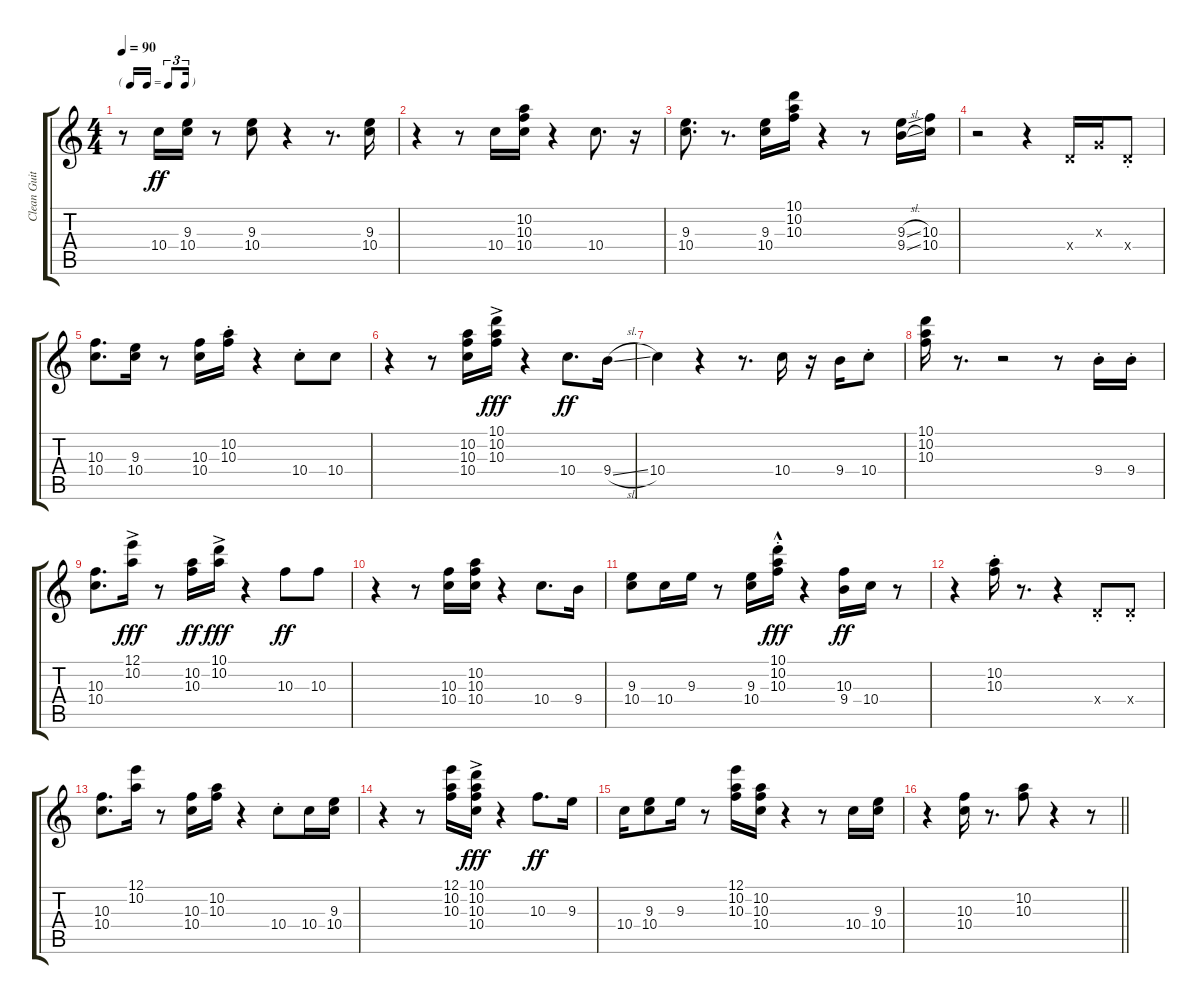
\track ("Clean Guit" "Clean Guit") {instrument electricguitarclean}
\staff {score tabs}
\tuning (E4 B3 G3 D3 A2 E2) {hide}
\ts (4 4)
\tf triplet16th
\tempo 90
\clef g2
\ks c
r.8{dy ff} 10.4.16 (9.3 10.4).16 r.8 (9.3 10.4).8 r.4 r.8{d} (9.3 10.4).16 |
r.4 r.8 10.4.16 (10.2 10.3 10.4).16 r.4 10.4.8{d} r.16 |
(9.3 10.4).8{d} r.8{d} (9.3 10.4).16 (10.1 10.2 10.3).16 r.4 r.8 (9.3{sl} 9.4{sl}).16 (10.3 10.4).16 |
r.2 r.4 0.4{x}.16 0.3{x}.16 0.4{st x}.8 |
(10.3 10.4).8{d} (9.3 10.4).16 r.8 (10.3 10.4).16 (10.2{st} 10.3{st}).16 r.4 10.4{st}.8 10.4.8 |
r.4 r.8 (10.2 10.3 10.4).16 (10.1{ac} 10.2{ac} 10.3{ac}).16{dy fff} r.4 10.4.8{d dy ff} 9.4{sl}.16 |
10.4.4 r.4 r.8{d} 10.4.16 r.16 9.4.16 10.4{st}.8 |
(10.1 10.2 10.3).16 r.8{d} r.2 r.8 9.4{st}.16 9.4{st}.16 |
(10.3 10.4).8{d} (12.1{ac} 10.2{ac}).16{dy fff} r.8 (10.2 10.3).16{dy ff} (10.1{ac} 10.2{ac}).16{dy fff} r.4 10.3.8{dy ff} 10.3.8 |
r.4 r.8 (10.3 10.4).16 (10.2 10.3 10.4).16 r.4 10.4.8{d} 9.4.16 |
(9.3 10.4).8 10.4.16 9.3.16 r.8 (9.3 10.4).16 (10.1{hac st} 10.2{hac st} 10.3{hac st}).16{dy fff} r.4 (10.3 9.4).16{dy ff} 10.4.16 r.8 |
r.4 (10.2{st} 10.3{st}).16 r.8{d} r.4 0.4{st x}.8 0.4{st x}.8 |
(10.3 10.4).8{d} (12.1 10.2).16 r.8 (10.3 10.4).16 (10.2 10.3).16 r.4 10.4{st}.8 10.4.16 (9.3 10.4).16 |
r.4 r.8 (12.1 10.2 10.3).16 (10.1{ac} 10.2{ac} 10.3{ac} 10.4{ac}).16{dy fff} r.4 10.3.8{d dy ff} 9.3.16 |
10.4.16 (9.3 10.4).8 9.3.16 r.8 (12.1 10.2 10.3).16 (10.2 10.3 10.4).16 r.4 r.8 10.4.16 (9.3 10.4).16 |
\barLineRight lightlight
r.4 (10.3 10.4).16 r.8{d} (10.2 10.3).8 r.4 r.8
